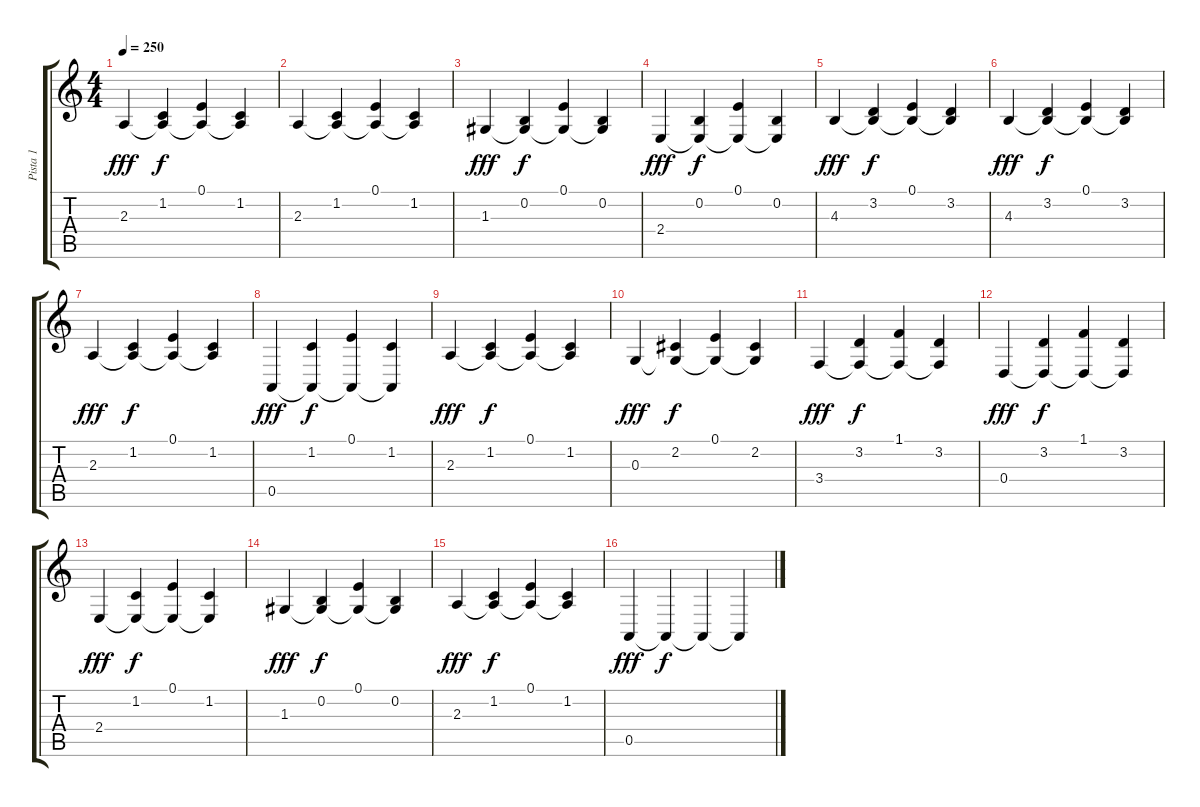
\track ("Pista 1" "Pista 1") {instrument acousticgrandpiano}
\staff {score tabs}
\tuning (E4 B3 G3 D3 A2 E2) {hide}
\ts (4 4)
\tempo 250
\clef g2
\ks c
2.3.4{dy fff instrument acousticgrandpiano} (1.2 2.3{t}).4{dy f} (0.1 2.3{t}).4 (1.2 2.3{t}).4 |
2.3.4 (1.2 2.3{t}).4 (0.1 2.3{t}).4 (1.2 2.3{t}).4 |
1.3.4{dy fff} (0.2 1.3{t}).4{dy f} (0.1 1.3{t}).4 (0.2 1.3{t}).4 |
2.4.4{dy fff} (0.2 2.4{t}).4{dy f} (0.1 2.4{t}).4 (0.2 2.4{t}).4 |
4.3.4{dy fff} (3.2 4.3{t}).4{dy f} (0.1 4.3{t}).4 (3.2 4.3{t}).4 |
4.3.4{dy fff} (3.2 4.3{t}).4{dy f} (0.1 4.3{t}).4 (3.2 4.3{t}).4 |
2.3.4{dy fff} (1.2 2.3{t}).4{dy f} (0.1 2.3{t}).4 (1.2 2.3{t}).4 |
0.5.4{dy fff} (1.2 0.5{t}).4{dy f} (0.1 0.5{t}).4 (1.2 0.5{t}).4 |
2.3.4{dy fff} (1.2 2.3{t}).4{dy f} (0.1 2.3{t}).4 (1.2 2.3{t}).4 |
0.3.4{dy fff} (2.2 0.3{t}).4{dy f} (0.1 0.3{t}).4 (2.2 0.3{t}).4 |
3.4.4{dy fff} (3.2 3.4{t}).4{dy f} (1.1 3.4{t}).4 (3.2 3.4{t}).4 |
0.4.4{dy fff} (3.2 0.4{t}).4{dy f} (1.1 0.4{t}).4 (3.2 0.4{t}).4 |
2.4.4{dy fff} (1.2 2.4{t}).4{dy f} (0.1 2.4{t}).4 (1.2 2.4{t}).4 |
1.3.4{dy fff} (0.2 1.3{t}).4{dy f} (0.1 1.3{t}).4 (0.2 1.3{t}).4 |
2.3.4{dy fff} (1.2 2.3{t}).4{dy f} (0.1 2.3{t}).4 (1.2 2.3{t}).4 |
0.5.4{dy fff} 0.5{t}.4{dy f} 0.5{t}.4 0.5{t}.4
